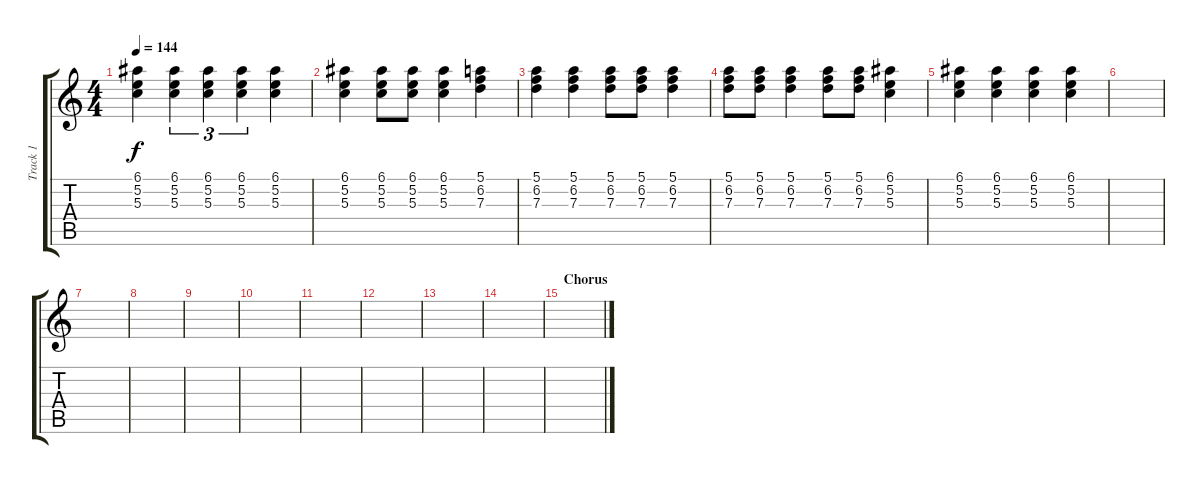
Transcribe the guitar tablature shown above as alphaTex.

\track ("Track 1" "Track 1") {instrument distortionguitar}
\staff {score tabs}
\tuning (E4 B3 G3 D3 A2 D2) {hide}
\ts (4 4)
\tempo 144
\clef g2
\ks c
(6.1 5.2 5.3).4{dy f} (6.1 5.2 5.3).4{tu (3 2)} (6.1 5.2 5.3).4{tu (3 2)} (6.1 5.2 5.3).4{tu (3 2)} (6.1 5.2 5.3).4 |
(6.1 5.2 5.3).4 (6.1 5.2 5.3).8 (6.1 5.2 5.3).8 (6.1 5.2 5.3).4 (5.1 6.2 7.3).4 |
(5.1 6.2 7.3).4 (5.1 6.2 7.3).4 (5.1 6.2 7.3).8 (5.1 6.2 7.3).8 (5.1 6.2 7.3).4 |
(5.1 6.2 7.3).8 (5.1 6.2 7.3).8 (5.1 6.2 7.3).4 (5.1 6.2 7.3).8 (5.1 6.2 7.3).8 (6.1 5.2 5.3).4 |
(6.1 5.2 5.3).4 (6.1 5.2 5.3).4 (6.1 5.2 5.3).4 (6.1 5.2 5.3).4 |
|
|
|
|
|
|
|
|
|
\section ("" "Chorus")
